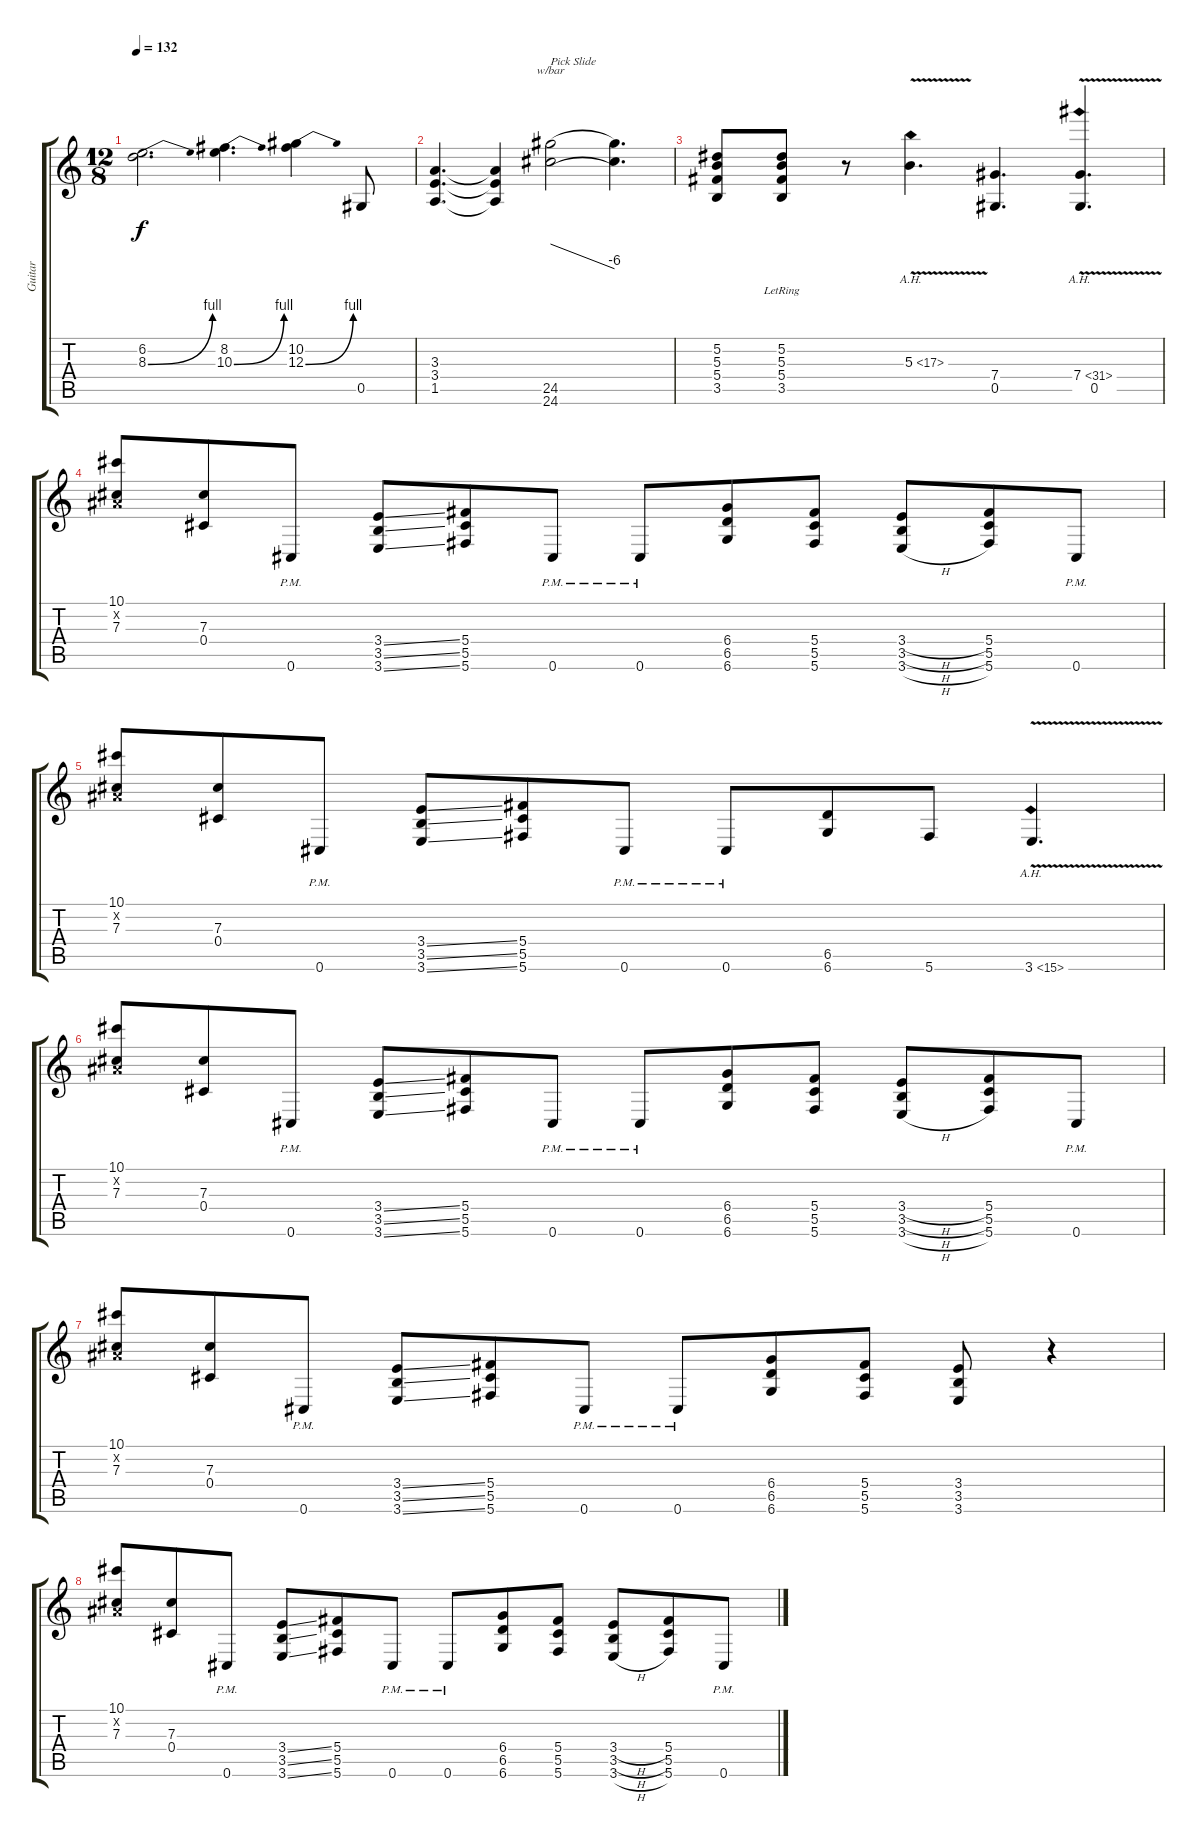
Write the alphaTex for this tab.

\track ("Guitar" "Guitar") {instrument distortionguitar}
\staff {score tabs}
\tuning (Eb4 Bb3 Gb3 Db3 Ab2 Db2) {hide}
\ts (12 8)
\tempo 132
\clef g2
\ks c
(6.2 8.3{be (bend 0 0 60 4)}).2{d dy f} (8.2 10.3{be (bend 0 0 60 4)}).4{d} (10.2 12.3{be (bend 0 0 60 4)}).4 0.5.8 |
(3.3 3.4 1.5).4{d} (3.3{t} 3.4{t} 1.5{t}).4 (24.5 24.6).2{tbe (dive default 0 0 60 -24) txt "Pick Slide"} (24.5{t} 24.6{t}).4{d} |
(5.2 5.3 5.4 3.5).8 (5.2{lr} 5.3{lr} 5.4{lr} 3.5{lr}).8 r.8 5.3{ah 12 v}.4{d} (7.4 0.5).4{d} (7.4{ah 24 v} 0.5).4{d} |
(10.1 0.2{x} 7.3).8 (7.3 0.4).8 0.6{pm}.8 (3.4{ss} 3.5{ss} 3.6{ss}).8 (5.4 5.5 5.6).8 0.6{pm}.8 0.6{pm}.8 (6.4 6.5 6.6).8 (5.4 5.5 5.6).8 (3.4{h} 3.5{h} 3.6{h}).8 (5.4 5.5 5.6).8 0.6{pm}.8 |
(10.1 0.2{x} 7.3).8 (7.3 0.4).8 0.6{pm}.8 (3.4{ss} 3.5{ss} 3.6{ss}).8 (5.4 5.5 5.6).8 0.6{pm}.8 0.6{pm}.8 (6.5 6.6).8 5.6.8 3.6{ah 12 v}.4{d} |
(10.1 0.2{x} 7.3).8 (7.3 0.4).8 0.6{pm}.8 (3.4{ss} 3.5{ss} 3.6{ss}).8 (5.4 5.5 5.6).8 0.6{pm}.8 0.6{pm}.8 (6.4 6.5 6.6).8 (5.4 5.5 5.6).8 (3.4{h} 3.5{h} 3.6{h}).8 (5.4 5.5 5.6).8 0.6{pm}.8 |
(10.1 0.2{x} 7.3).8 (7.3 0.4).8 0.6{pm}.8 (3.4{ss} 3.5{ss} 3.6{ss}).8 (5.4 5.5 5.6).8 0.6{pm}.8 0.6{pm}.8 (6.4 6.5 6.6).8 (5.4 5.5 5.6).8 (3.4 3.5 3.6).8 r.4 |
(10.1 0.2{x} 7.3).8 (7.3 0.4).8 0.6{pm}.8 (3.4{ss} 3.5{ss} 3.6{ss}).8 (5.4 5.5 5.6).8 0.6{pm}.8 0.6{pm}.8 (6.4 6.5 6.6).8 (5.4 5.5 5.6).8 (3.4{h} 3.5{h} 3.6{h}).8 (5.4 5.5 5.6).8 0.6{pm}.8
